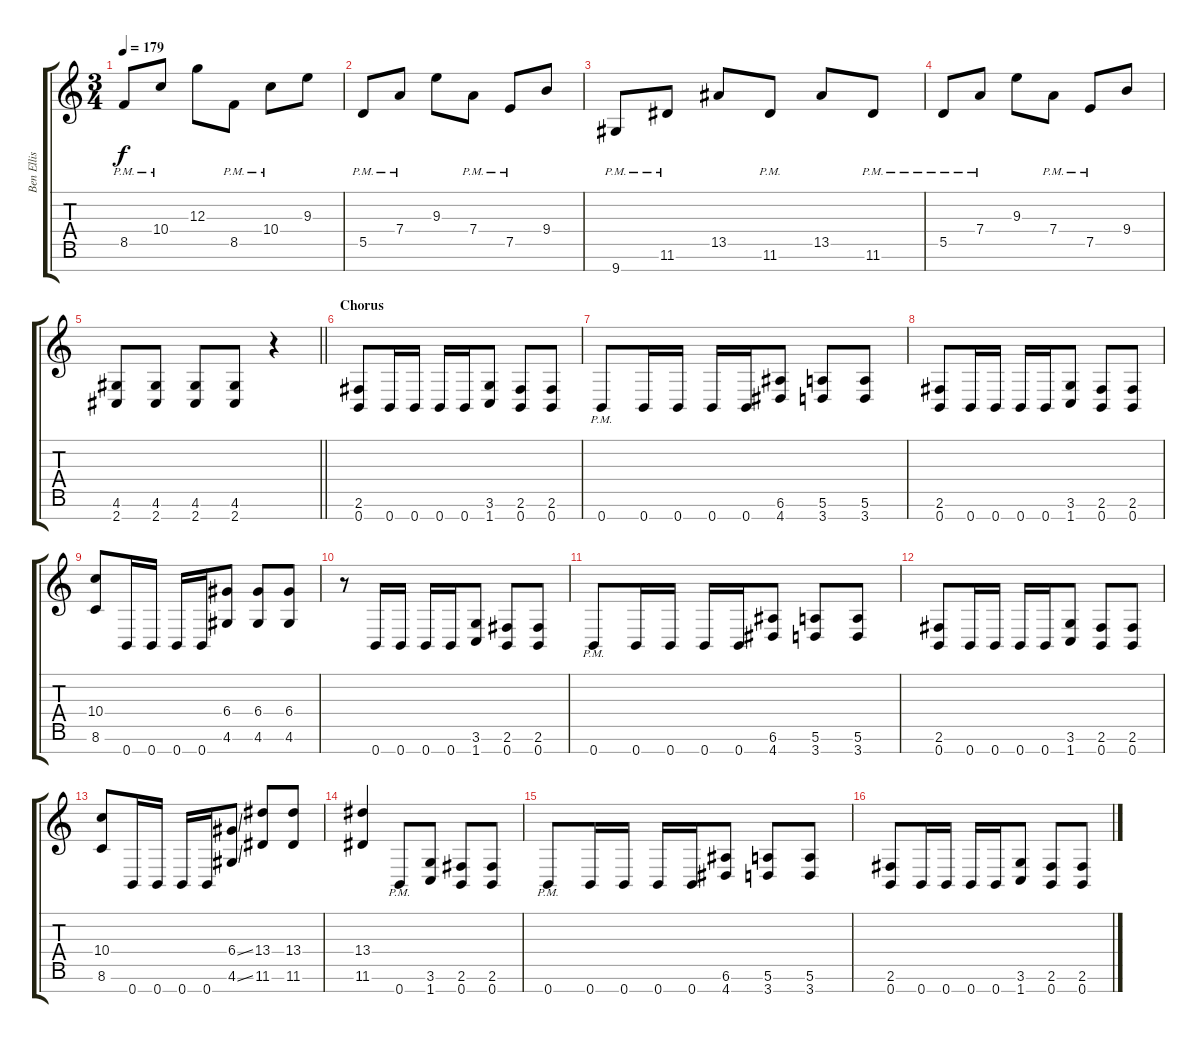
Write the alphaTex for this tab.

\track ("Ben Ellis" "Ben Ellis") {instrument distortionguitar}
\staff {score tabs}
\tuning (E4 B3 G3 D3 A2 E2 B1) {hide}
\ts (3 4)
\tempo 179
\clef g2
\ks c
8.5{pm}.8{dy f} 10.4{pm}.8 12.3.8 8.5{pm}.8 10.4{pm}.8 9.3.8 |
5.5{pm}.8 7.4{pm}.8 9.3.8 7.4{pm}.8 7.5{pm}.8 9.4.8 |
9.7{pm}.8 11.6{pm}.8 13.5.8 11.6{pm}.8 13.5.8 11.6{pm}.8 |
5.5{pm}.8 7.4{pm}.8 9.3.8 7.4{pm}.8 7.5{pm}.8 9.4.8 |
\barLineRight lightlight
(4.6 2.7).8 (4.6 2.7).8 (4.6 2.7).8 (4.6 2.7).8 r.4 |
\section ("" "Chorus")
(2.6 0.7).8 0.7.16 0.7.16 0.7.16 0.7.16 (3.6 1.7).8 (2.6 0.7).8 (2.6 0.7).8 |
0.7{pm}.8 0.7.16 0.7.16 0.7.16 0.7.16 (6.6 4.7).8 (5.6 3.7).8 (5.6 3.7).8 |
(2.6 0.7).8 0.7.16 0.7.16 0.7.16 0.7.16 (3.6 1.7).8 (2.6 0.7).8 (2.6 0.7).8 |
(10.4 8.6).8 0.7.16 0.7.16 0.7.16 0.7.16 (6.4 4.6).8 (6.4 4.6).8 (6.4 4.6).8 |
r.8 0.7.16 0.7.16 0.7.16 0.7.16 (3.6 1.7).8 (2.6 0.7).8 (2.6 0.7).8 |
0.7{pm}.8 0.7.16 0.7.16 0.7.16 0.7.16 (6.6 4.7).8 (5.6 3.7).8 (5.6 3.7).8 |
(2.6 0.7).8 0.7.16 0.7.16 0.7.16 0.7.16 (3.6 1.7).8 (2.6 0.7).8 (2.6 0.7).8 |
(10.4 8.6).8 0.7.16 0.7.16 0.7.16 0.7.16 (6.4{ss} 4.6{ss}).8 (13.4 11.6).8 (13.4 11.6).8 |
(13.4 11.6).4 0.7{pm}.8 (3.6 1.7).8 (2.6 0.7).8 (2.6 0.7).8 |
0.7{pm}.8 0.7.16 0.7.16 0.7.16 0.7.16 (6.6 4.7).8 (5.6 3.7).8 (5.6 3.7).8 |
(2.6 0.7).8 0.7.16 0.7.16 0.7.16 0.7.16 (3.6 1.7).8 (2.6 0.7).8 (2.6 0.7).8
